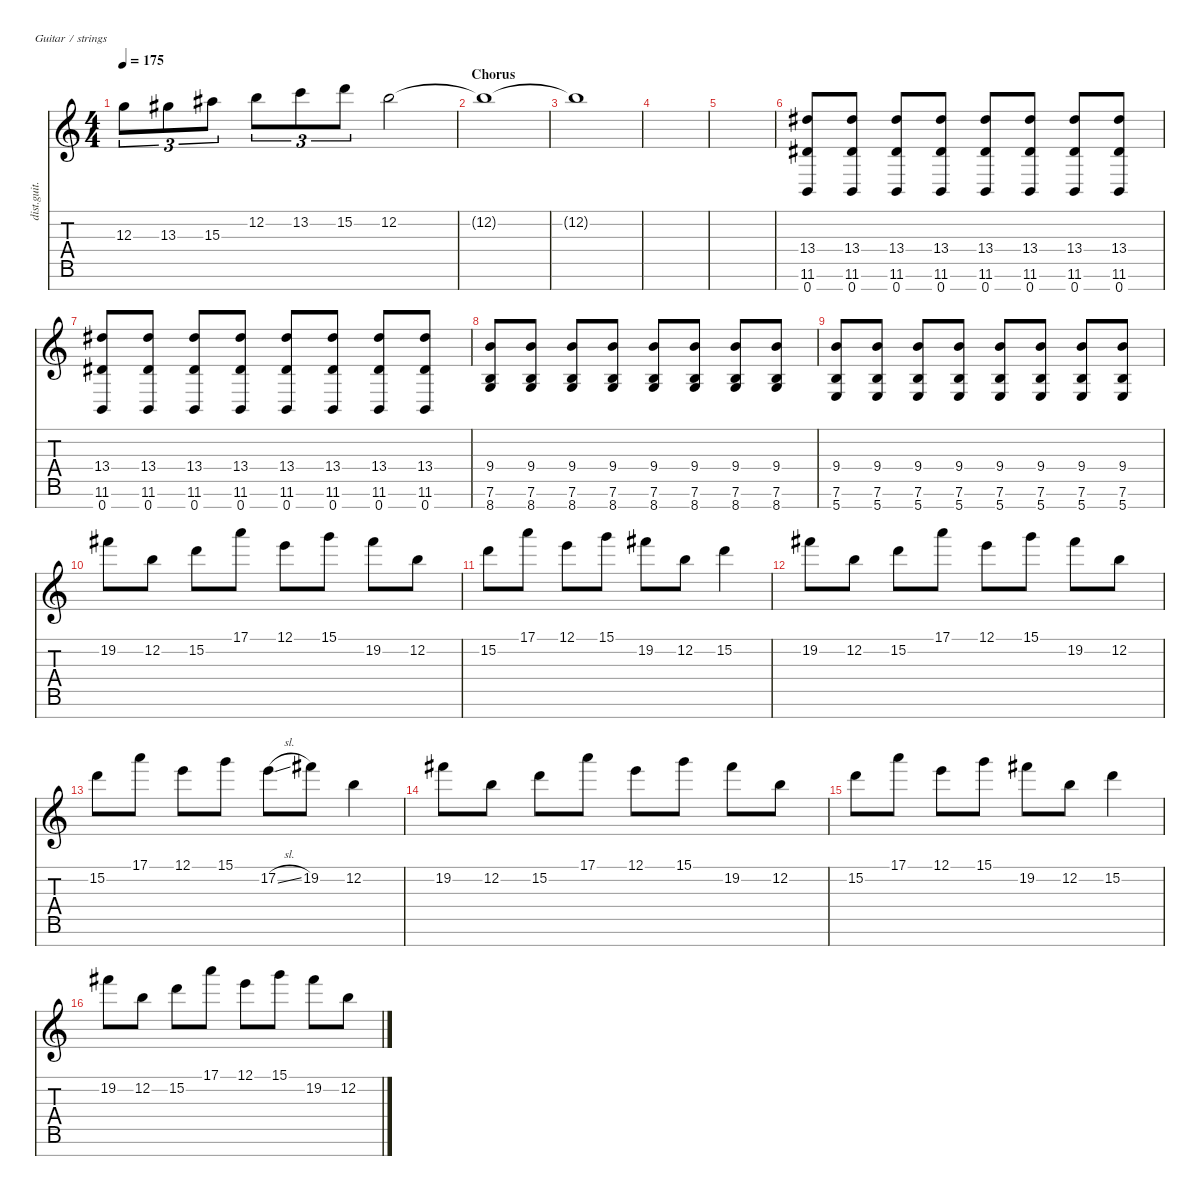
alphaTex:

\defaultSystemsLayout 4
\hideDynamics
\bracketExtendMode nobrackets
\track ("Distortion Guitar - Zoli" "dist.guit.") {instrument distortionguitar}
\staff {score tabs}
\tuning (E4 B3 G3 D3 A2 E2 B1)
\ts (4 4)
\tempo 175
\clef g2
\ks c
12.3.8{tu (3 2) dy ff} 13.3{acc #}.8{tu (3 2)} 15.3{acc #}.8{tu (3 2)} 12.2.8{tu (3 2)} 13.2.8{tu (3 2)} 15.2.8{tu (3 2)} 12.2.2 |
\section ("" "Chorus")
12.2{t}.1 |
12.2{t}.1 |
|
|
(0.7 11.6{acc #} 13.4{acc #}).8 (0.7 11.6{acc #} 13.4{acc #}).8 (0.7 11.6{acc #} 13.4{acc #}).8 (0.7 11.6{acc #} 13.4{acc #}).8 (0.7 11.6{acc #} 13.4{acc #}).8 (0.7 11.6{acc #} 13.4{acc #}).8 (0.7 11.6{acc #} 13.4{acc #}).8 (0.7 11.6{acc #} 13.4{acc #}).8 |
(0.7 11.6{acc #} 13.4{acc #}).8 (0.7 11.6{acc #} 13.4{acc #}).8 (0.7 11.6{acc #} 13.4{acc #}).8 (0.7 11.6{acc #} 13.4{acc #}).8 (0.7 11.6{acc #} 13.4{acc #}).8 (0.7 11.6{acc #} 13.4{acc #}).8 (0.7 11.6{acc #} 13.4{acc #}).8 (0.7 11.6{acc #} 13.4{acc #}).8 |
(8.7 7.6 9.4).8 (8.7 7.6 9.4).8 (8.7 7.6 9.4).8 (8.7 7.6 9.4).8 (8.7 7.6 9.4).8 (8.7 7.6 9.4).8 (8.7 7.6 9.4).8 (8.7 7.6 9.4).8 |
(5.7 7.6 9.4).8 (5.7 7.6 9.4).8 (5.7 7.6 9.4).8 (5.7 7.6 9.4).8 (5.7 7.6 9.4).8 (5.7 7.6 9.4).8 (5.7 7.6 9.4).8 (5.7 7.6 9.4).8 |
19.2{acc #}.8 12.2.8 15.2.8 17.1.8 12.1.8 15.1.8 19.2{acc #}.8 12.2.8 |
15.2.8 17.1.8 12.1.8 15.1.8 19.2{acc #}.8 12.2.8 15.2.4 |
19.2{acc #}.8 12.2.8 15.2.8 17.1.8 12.1.8 15.1.8 19.2{acc #}.8 12.2.8 |
15.2.8 17.1.8 12.1.8 15.1.8 17.2{sl}.8 19.2{acc #}.8 12.2.4 |
19.2{acc #}.8 12.2.8 15.2.8 17.1.8 12.1.8 15.1.8 19.2{acc #}.8 12.2.8 |
15.2.8 17.1.8 12.1.8 15.1.8 19.2{acc #}.8 12.2.8 15.2.4 |
19.2{acc #}.8 12.2.8 15.2.8 17.1.8 12.1.8 15.1.8 19.2{acc #}.8 12.2.8
